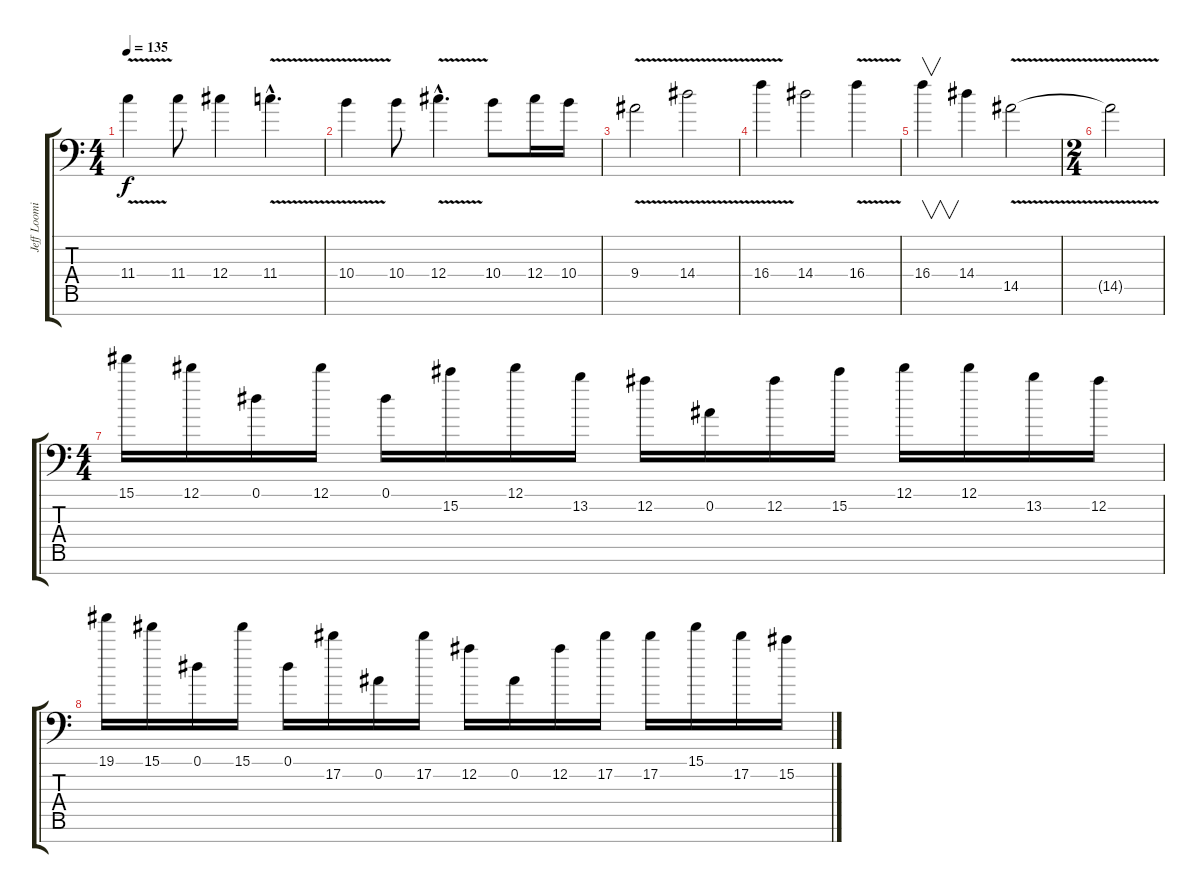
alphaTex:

\track ("Jeff Loomis Lead" "Jeff Loomi") {instrument distortionguitar}
\staff {score tabs}
\tuning (Eb4 Bb3 Gb3 Db3 Ab2 Eb2 Bb1) {hide}
\ts (4 4)
\tempo 135
\clef f4
\ks c
11.4{v}.4{dy f} 11.4.8 12.4.4 11.4{v hac}.4{d} |
10.4{v}.4 10.4.8 12.4{v hac}.4{d} 10.4.8 12.4.16 10.4.16 |
9.4{v}.2 14.4{v}.2 |
16.4{v}.4 14.4.2 16.4{v}.4 |
16.4.4{v} 14.4.4 14.5{v}.2 |
\ts (2 4)
14.5{t}.2 |
\ts (4 4)
15.1.16 12.1.16 0.1.16 12.1.16 0.1.16 15.2.16 12.1.16 13.2.16 12.2.16 0.2.16 12.2.16 15.2.16 12.1.16 12.1.16 13.2.16 12.2.16 |
19.1.16 15.1.16 0.1.16 15.1.16 0.1.16 17.2.16 0.2.16 17.2.16 12.2.16 0.2.16 12.2.16 17.2.16 17.2.16 15.1.16 17.2.16 15.2.16
